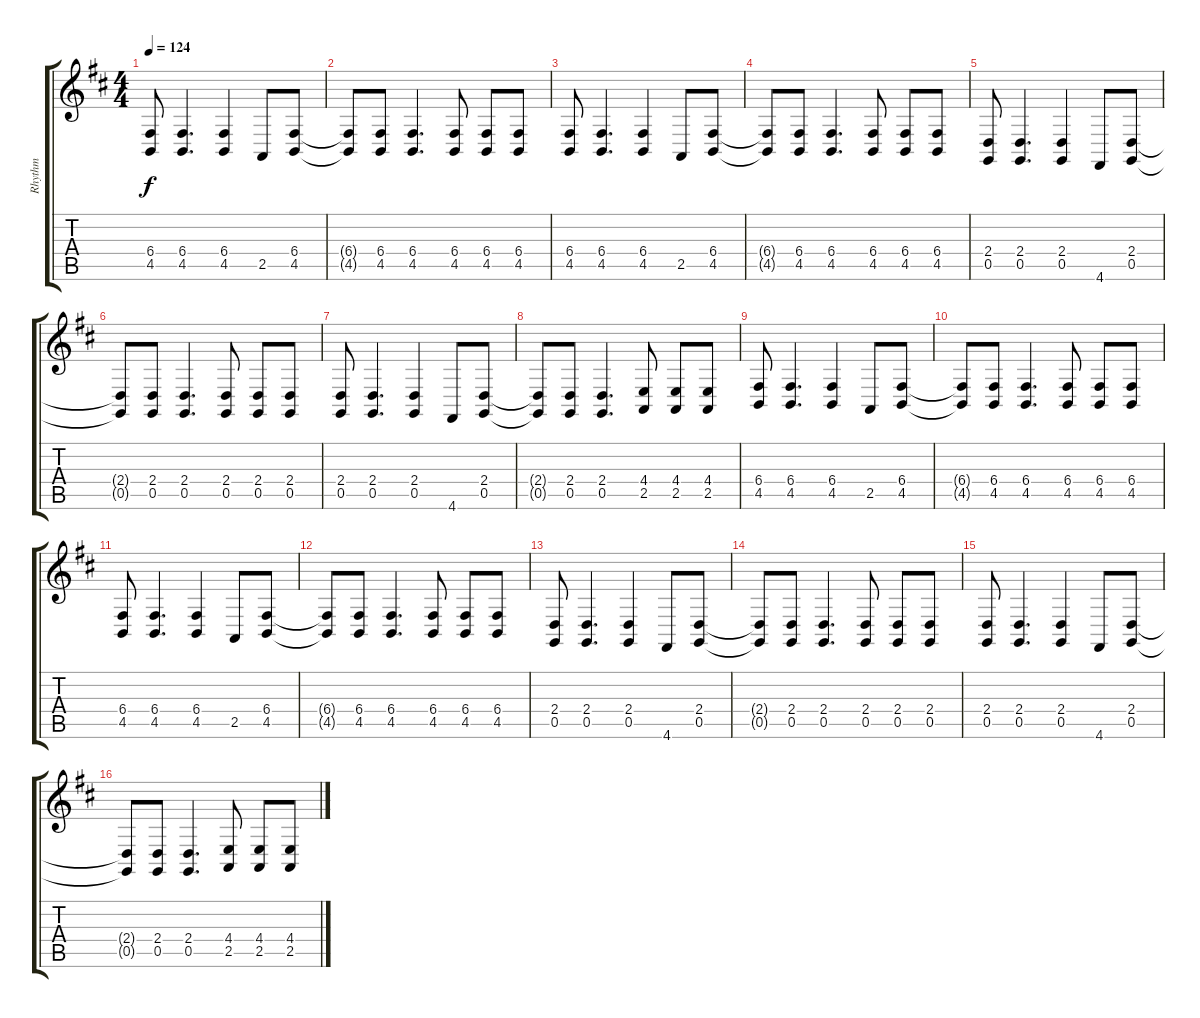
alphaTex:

\track ("Rhythm" "Rhythm") {instrument electricgrandpiano}
\staff {score tabs}
\tuning (D4 A3 F3 C3 G2 D2) {hide}
\ts (4 4)
\tempo 124
\clef g2
\ks bminor
(6.4 4.5).8{dy f} (6.4 4.5).4{d} (6.4 4.5).4 2.5.8 (6.4 4.5).8 |
(6.4{t} 4.5{t}).8 (6.4 4.5).8 (6.4 4.5).4{d} (6.4 4.5).8 (6.4 4.5).8 (6.4 4.5).8 |
(6.4 4.5).8 (6.4 4.5).4{d} (6.4 4.5).4 2.5.8 (6.4 4.5).8 |
(6.4{t} 4.5{t}).8 (6.4 4.5).8 (6.4 4.5).4{d} (6.4 4.5).8 (6.4 4.5).8 (6.4 4.5).8 |
(2.4 0.5).8 (2.4 0.5).4{d} (2.4 0.5).4 4.6.8 (2.4 0.5).8 |
(2.4{t} 0.5{t}).8 (2.4 0.5).8 (2.4 0.5).4{d} (2.4 0.5).8 (2.4 0.5).8 (2.4 0.5).8 |
(2.4 0.5).8 (2.4 0.5).4{d} (2.4 0.5).4 4.6.8 (2.4 0.5).8 |
(2.4{t} 0.5{t}).8 (2.4 0.5).8 (2.4 0.5).4{d} (4.4 2.5).8 (4.4 2.5).8 (4.4 2.5).8 |
(6.4 4.5).8 (6.4 4.5).4{d} (6.4 4.5).4 2.5.8 (6.4 4.5).8 |
(6.4{t} 4.5{t}).8 (6.4 4.5).8 (6.4 4.5).4{d} (6.4 4.5).8 (6.4 4.5).8 (6.4 4.5).8 |
(6.4 4.5).8 (6.4 4.5).4{d} (6.4 4.5).4 2.5.8 (6.4 4.5).8 |
(6.4{t} 4.5{t}).8 (6.4 4.5).8 (6.4 4.5).4{d} (6.4 4.5).8 (6.4 4.5).8 (6.4 4.5).8 |
(2.4 0.5).8 (2.4 0.5).4{d} (2.4 0.5).4 4.6.8 (2.4 0.5).8 |
(2.4{t} 0.5{t}).8 (2.4 0.5).8 (2.4 0.5).4{d} (2.4 0.5).8 (2.4 0.5).8 (2.4 0.5).8 |
(2.4 0.5).8 (2.4 0.5).4{d} (2.4 0.5).4 4.6.8 (2.4 0.5).8 |
(2.4{t} 0.5{t}).8 (2.4 0.5).8 (2.4 0.5).4{d} (4.4 2.5).8 (4.4 2.5).8 (4.4 2.5).8
